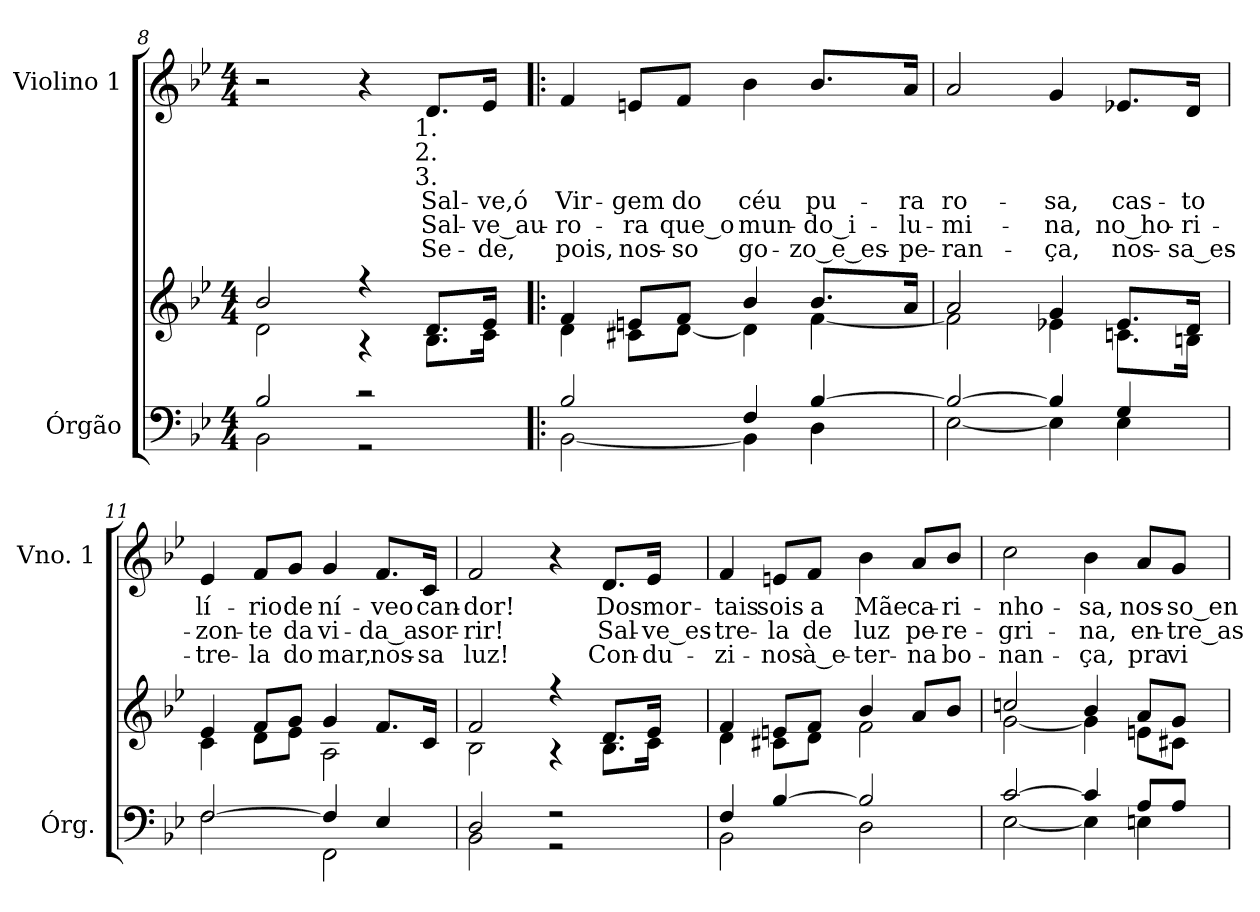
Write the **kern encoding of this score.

**kern	**kern	**kern	**text	**text	**text
*part2	*part2	*part1	*part1	*part1	*part1
*staff3	*staff2	*staff1	*staff1	*staff1	*staff1
*I"Órgão	*	*I"Violino 1	*	*	*
*I'Órg.	*	*I'Vno. 1	*	*	*
!!LO:LB:g=z
*clefF4	*clefG2	*clefG2	*	*	*
*k[b-e-]	*k[b-e-]	*k[b-e-]	*	*	*
*B-:	*B-:	*B-:	*	*	*
*M4/4	*M4/4	*M4/4	*	*	*
=8	=8	=8	=8	=8	=8
*^	*^	*	*	*	*
2B-i/	2BB-i\	2b-i/	2di\	2r	.	.	.
2r	2r	4r	4r	4r	.	.	.
!	!	!	!	!LO:TX:b:cj:t=1.	!	!	!
!	!	!	!	!LO:TX:b:cj:t=2.	!	!	!
!	!	!	!	!LO:TX:b:cj:t=3.	!	!	!
!	!	!	!	!	!LO:LY:b:color=#000000	!LO:LY:b:color=#000000	!LO:LY:b:color=#000000
.	.	8.di/L	8.B-i\L	8.di/L	Sal-	Sal-	Se-
!	!	!	!	!	!LO:LY:b:color=#000000	!LO:LY:b:color=#000000	!LO:LY:b:color=#000000
.	.	16e-i/Jk	16ci\Jk	16e-i/Jk	-ve,ó	-ve_au-	-de,
=9!|:	=9!|:	=9!|:	=9!|:	=9!|:	=9!|:	=9!|:	=9!|:
!	!	!	!	!	!LO:LY:b:color=#000000	!LO:LY:b:color=#000000	!LO:LY:b:color=#000000
2B-i/	[<2BB-i\	4fi/	4di\	4fi/	Vir-	-ro-	pois,
!	!	!	!	!	!LO:LY:b:color=#000000	!LO:LY:b:color=#000000	!LO:LY:b:color=#000000
.	.	8eni/L	8c#Xi\L	8eni/L	-gem	-ra	nos-
!	!	!	!	!	!LO:LY:b:color=#000000	!LO:LY:b:color=#000000	!LO:LY:b:color=#000000
.	.	8fi/J	[<8di\J	8fi/J	do	que_o	-so
!	!	!	!	!	!LO:LY:b:color=#000000	!LO:LY:b:color=#000000	!LO:LY:b:color=#000000
4Fi/	4BB-i\]	4b-i/	4di\]	4b-i\	céu	mun-	go-
!	!	!	!	!	!LO:LY:b:color=#000000	!LO:LY:b:color=#000000	!LO:LY:b:color=#000000
[>4B-i/	4Di\	8.b-i/L	[<4fi\	8.b-i/L	pu-	-do_i-	-zo_e_es-
!	!	!	!	!	!LO:LY:b:color=#000000	!LO:LY:b:color=#000000	!LO:LY:b:color=#000000
.	.	16ai/Jk	.	16ai/Jk	-ra	-lu-	-pe-
=10	=10	=10	=10	=10	=10	=10	=10
!	!	!	!	!	!LO:LY:b:color=#000000	!LO:LY:b:color=#000000	!LO:LY:b:color=#000000
2B-i/_>	[<2E-i\	2ai/	2fi\]	2ai/	ro-	-mi-	-ran-
!	!	!	!	!	!LO:LY:b:color=#000000	!LO:LY:b:color=#000000	!LO:LY:b:color=#000000
4B-i/]	4E-i\]	4gi/	4e-Xi\	4gi/	-sa,	-na,	-ça,
!	!	!	!	!	!LO:LY:b:color=#000000	!LO:LY:b:color=#000000	!LO:LY:b:color=#000000
4Gi/	4E-i\	8.e-i/L	8.cni\L	8.e-Xi/L	cas-	no_ho-	nos-
!	!	!	!	!	!LO:LY:b:color=#000000	!LO:LY:b:color=#000000	!LO:LY:b:color=#000000
.	.	16di/Jk	16Bni\Jk	16di/Jk	-to	-ri-	-sa_es-
=11	=11	=11	=11	=11	=11	=11	=11
!	!	!	!	!	!LO:LY:b:color=#000000	!LO:LY:b:color=#000000	!LO:LY:b:color=#000000
[>2Fi/	2Fi\	4e-i/	4ci\	4e-i/	lí-	-zon-	-tre-
!	!	!	!	!	!LO:LY:b:color=#000000	!LO:LY:b:color=#000000	!LO:LY:b:color=#000000
.	.	8fi/L	8di\L	8fi/L	-rio	-te	-la
!	!	!	!	!	!LO:LY:b:color=#000000	!LO:LY:b:color=#000000	!LO:LY:b:color=#000000
.	.	8gi/J	8e-i\J	8gi/J	de	da	do
!	!	!	!	!	!LO:LY:b:color=#000000	!LO:LY:b:color=#000000	!LO:LY:b:color=#000000
4Fi/]	2FFi\	4gi/	2Ai\	4gi/	ní-	vi-	mar,
!	!	!	!	!	!LO:LY:b:color=#000000	!LO:LY:b:color=#000000	!LO:LY:b:color=#000000
4E-i/	.	8.fi/L	.	8.fi/L	-veo	-da_a	nos-
!	!	!	!	!	!LO:LY:b:color=#000000	!LO:LY:b:color=#000000	!LO:LY:b:color=#000000
.	.	16ci/Jk	.	16ci/Jk	can-	sor-	-sa
!!LO:LB:g=z
=12	=12	=12	=12	=12	=12	=12	=12
!	!	!	!	!	!LO:LY:b:color=#000000	!LO:LY:b:color=#000000	!LO:LY:b:color=#000000
2Di/	2BB-i\	2fi/	2B-i\	2fi/	-dor!	-rir!	luz!
2r	2r	4r	4r	4r	.	.	.
!	!	!	!	!	!LO:LY:b:color=#000000	!LO:LY:b:color=#000000	!LO:LY:b:color=#000000
.	.	8.di/L	8.B-i\L	8.di/L	Dos	Sal-	Con-
!	!	!	!	!	!LO:LY:b:color=#000000	!LO:LY:b:color=#000000	!LO:LY:b:color=#000000
.	.	16e-i/Jk	16ci\Jk	16e-i/Jk	mor-	-ve_es-	-du-
=13	=13	=13	=13	=13	=13	=13	=13
!	!	!	!	!	!LO:LY:b:color=#000000	!LO:LY:b:color=#000000	!LO:LY:b:color=#000000
4Fi/	2BB-i\	4fi/	4di\	4fi/	-tais	-tre-	-zi-
!	!	!	!	!	!LO:LY:b:color=#000000	!LO:LY:b:color=#000000	!LO:LY:b:color=#000000
[>4B-i/	.	8eni/L	8c#Xi\L	8eni/L	sois	-la	-nos
!	!	!	!	!	!LO:LY:b:color=#000000	!LO:LY:b:color=#000000	!LO:LY:b:color=#000000
.	.	8fi/J	8di\J	8fi/J	a	de	à_e-
!	!	!	!	!	!LO:LY:b:color=#000000	!LO:LY:b:color=#000000	!LO:LY:b:color=#000000
2B-i/]	2Di\	4b-i/	2fi\	4b-i\	Mãe	luz	-ter-
!	!	!	!	!	!LO:LY:b:color=#000000	!LO:LY:b:color=#000000	!LO:LY:b:color=#000000
.	.	8ai/L	.	8ai/L	ca-	pe-	-na
!	!	!	!	!	!LO:LY:b:color=#000000	!LO:LY:b:color=#000000	!LO:LY:b:color=#000000
.	.	8b-i/J	.	8b-i/J	-ri-	-re-	bo-
=14	=14	=14	=14	=14	=14	=14	=14
!	!	!	!	!	!LO:LY:b:color=#000000	!LO:LY:b:color=#000000	!LO:LY:b:color=#000000
[>2ci/	[<2E-i\	2ccni/	[<2gi\	2cci\	-nho-	-gri-	-nan-
!	!	!	!	!	!LO:LY:b:color=#000000	!LO:LY:b:color=#000000	!LO:LY:b:color=#000000
4ci/]	4E-i\]	4b-i/	4gi\]	4b-i\	-sa,	-na,	-ça,
!	!	!	!	!	!LO:LY:b:color=#000000	!LO:LY:b:color=#000000	!LO:LY:b:color=#000000
8Ai/L	4Eni\	8ai/L	8eni\L	8ai/L	nos-	en-	pra
!	!	!	!	!	!LO:LY:b:color=#000000	!LO:LY:b:color=#000000	!LO:LY:b:color=#000000
8Ai/J	.	8gi/J	8c#Xi\J	8gi/J	-so_en-	-tre_as	vi-
*v	*v	*	*	*	*	*	*
*	*v	*v	*	*	*	*
=	=	=	=	=	=
*-	*-	*-	*-	*-	*-
